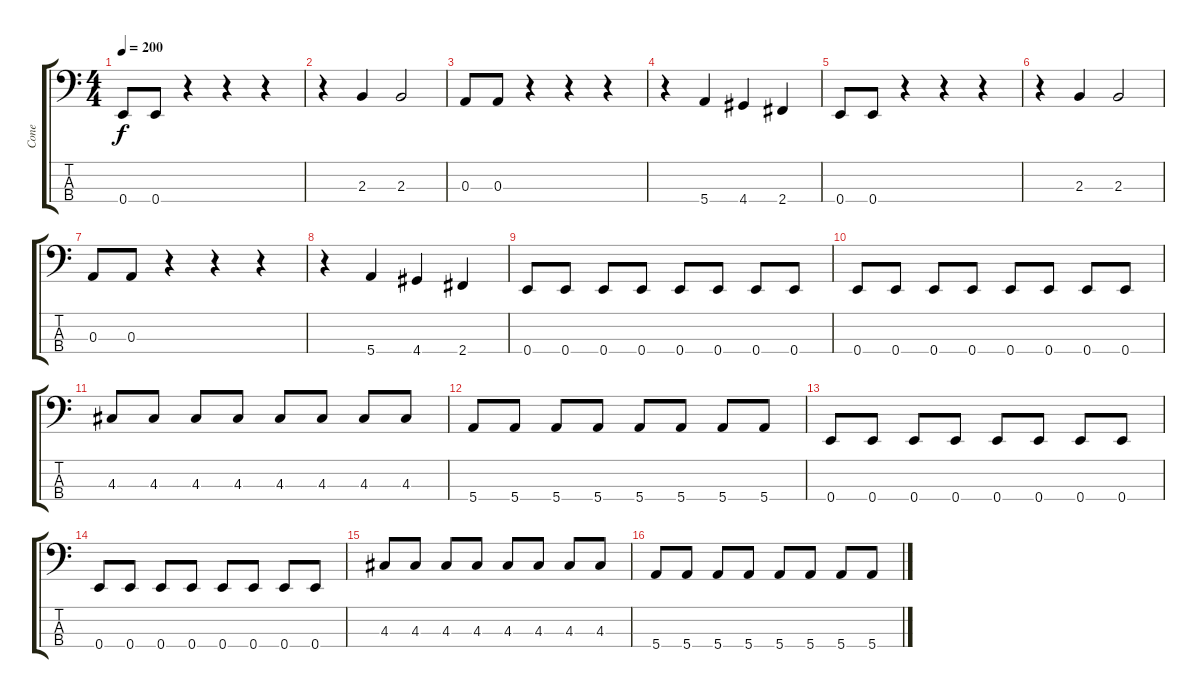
\track ("Cone" "Cone") {instrument electricbasspick}
\staff {score tabs}
\tuning (G2 D2 A1 E1) {hide}
\ts (4 4)
\tempo 200
\clef f4
\ks c
0.4.8{dy f} 0.4.8 r.4 r.4 r.4 |
r.4 2.3.4 2.3.2 |
0.3.8 0.3.8 r.4 r.4 r.4 |
r.4 5.4.4 4.4.4 2.4.4 |
0.4.8 0.4.8 r.4 r.4 r.4 |
r.4 2.3.4 2.3.2 |
0.3.8 0.3.8 r.4 r.4 r.4 |
r.4 5.4.4 4.4.4 2.4.4 |
0.4.8 0.4.8 0.4.8 0.4.8 0.4.8 0.4.8 0.4.8 0.4.8 |
0.4.8 0.4.8 0.4.8 0.4.8 0.4.8 0.4.8 0.4.8 0.4.8 |
4.3.8 4.3.8 4.3.8 4.3.8 4.3.8 4.3.8 4.3.8 4.3.8 |
5.4.8 5.4.8 5.4.8 5.4.8 5.4.8 5.4.8 5.4.8 5.4.8 |
0.4.8 0.4.8 0.4.8 0.4.8 0.4.8 0.4.8 0.4.8 0.4.8 |
0.4.8 0.4.8 0.4.8 0.4.8 0.4.8 0.4.8 0.4.8 0.4.8 |
4.3.8 4.3.8 4.3.8 4.3.8 4.3.8 4.3.8 4.3.8 4.3.8 |
5.4.8 5.4.8 5.4.8 5.4.8 5.4.8 5.4.8 5.4.8 5.4.8
